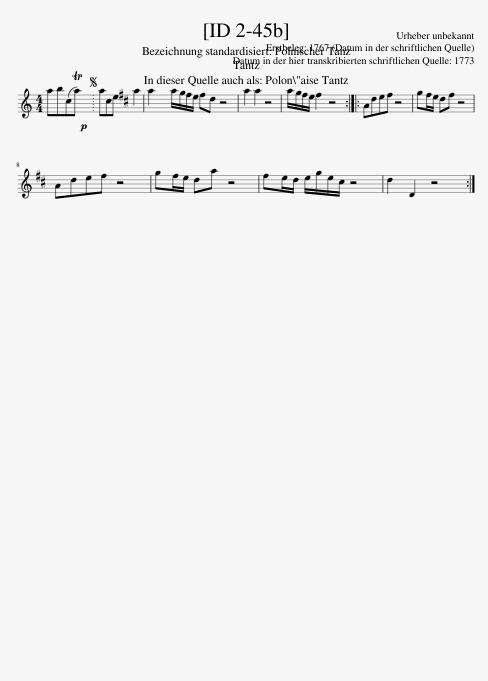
X:1
L:1/8
M:4/4
I:linebreak $
K:C
V:1 treble
V:1
 ab(cTa)!p! |S ace a2 a2 | a/g/^f/e/ fd z4 | a2 a2 z4 | a/g/^f/e/ f2 z4 :: %5
 Ade^f z4 | g^f/e/ df z4 |$ Ade^f z4 | g^f/e/ da z4 | ^fe/d/ e/g/e/^c/ z4 | %10
 d2 D2 z4 :| %11
